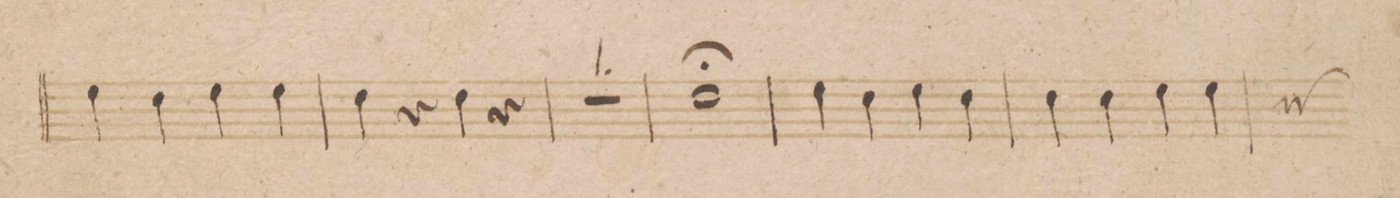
**kern	**dynam
*I"Clarino 1mo in B.	*
*clefG2	*
*k[b-]	*
*met(c|)	*
*M2/2	*
4dd\	.
4cc\	.
4dd\	.
4dd\	.
=25	=25
4cc\	.
4r	.
4cc\	.
4r	.
=26	=26
1r	.
=27	=27
1cc\;	.
=28	=28
4dd\	.
4cc\	.
4dd\	.
4cc\	.
=29	=29
4dd\	.
4cc\	.
4dd\	.
4dd\	.
*custos	*
=30	=30
*-	*-
